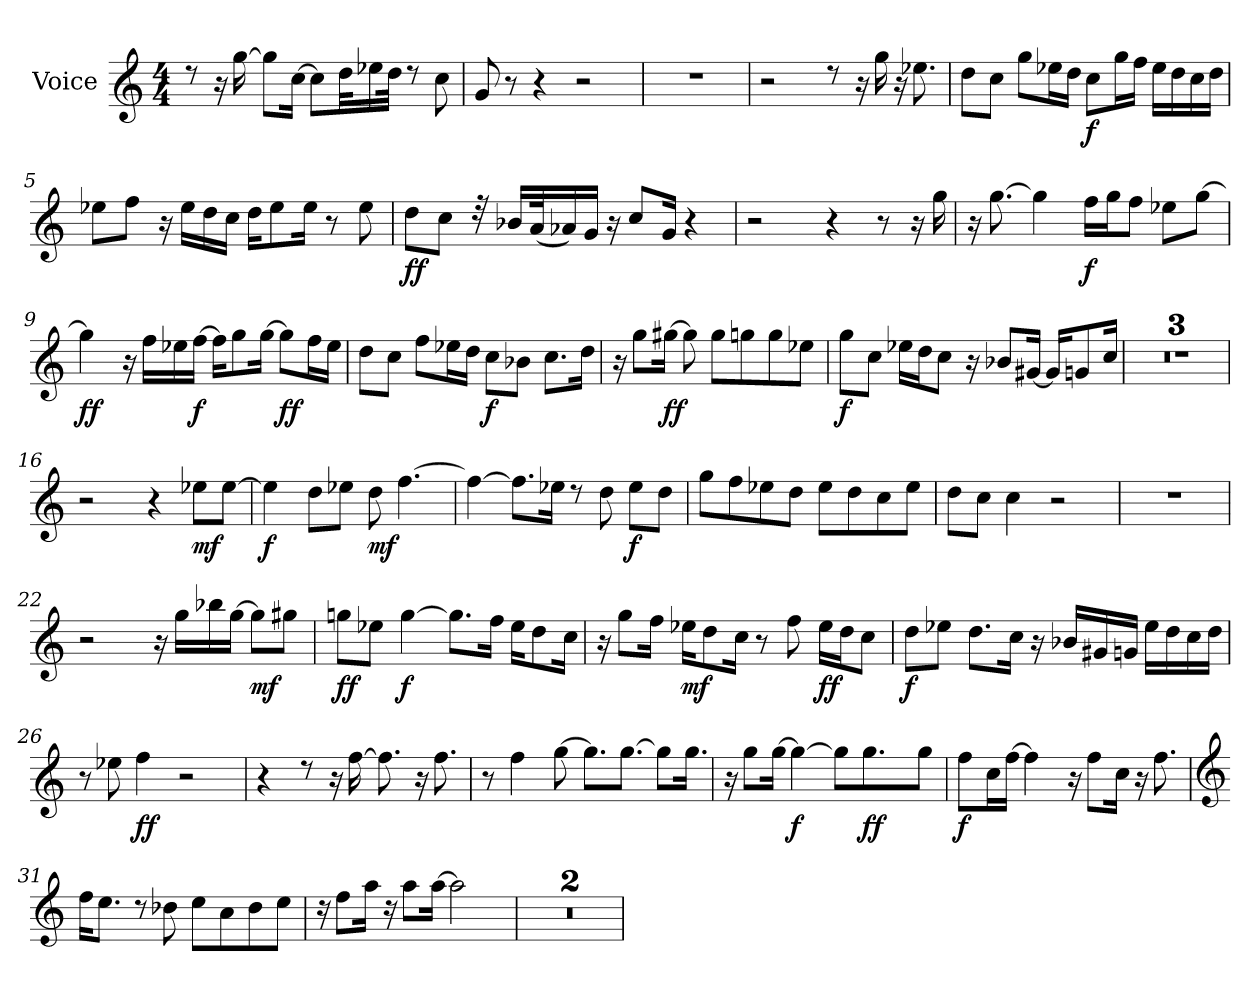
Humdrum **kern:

**kern	**dynam
*part1	*part1
*staff1	*staff1
*I"Voice	*
*I'Voice	*
*clefG2	*
*M4/4	*
=	=
8rcc	.
16r	.
[<16gg\	.
8gg\L]	.
[>16cc\Jk	.
8cc\L]	.
32dd\KL	.
16ee-X\	.
32dd\JJk	.
8rcc	.
8cc\	.
=1	=1
8g/	.
8r	.
4r	.
2rcc	.
=2	=2
1rdd	.
=3	=3
2rcc	.
8rcc	.
16r	.
16gg\	.
16r	.
8.ee-X\	.
!!LO:LB:g=z
=4	=4
8dd\L	.
8cc\J	.
8gg\L	.
16ee-X\L	.
16dd\JJ	.
!	!LO:DY:b
8cc\L	f
16gg\L	.
16ff\JJ	.
16ee-\LL	.
16dd\	.
16cc\	.
16dd\JJ	.
=5	=5
8ee-X\L	.
8ff\J	.
16r	.
16ee-\LL	.
16dd\	.
16cc\JJ	.
16dd\KL	.
8ee-\	.
16ee-\Jk	.
8r	.
8ee-\	.
=6	=6
!	!LO:DY:b
8dd\L	ff
8cc\J	.
32rcc	.
16b-X/LL	.
(<32a/k	.
16a-X/)	.
16g/JJ	.
16r	.
8cc/L	.
16g/Jk	.
4r	.
!!LO:LB:g=z
=7	=7
2r	.
4r	.
8r	.
16r	.
16gg\	.
=8	=8
16r	.
[>8.gg\	.
4gg\]	.
!	!LO:DY:b
16ff\LL	f
16gg\J	.
8ff\J	.
8ee-X\L	.
[>8gg\J	.
=9	=9
!	!LO:DY:b
4gg\]	ff
16r	.
16ff\LL	.
16ee-X\	.
!	!LO:DY:b
[>16ff\JJ	f
16ff\KL]	.
8gg\	.
[>16gg\Jk	.
!	!LO:DY:b
8gg\L]	ff
16ff\L	.
16ee-\JJ	.
!!LO:LB:g=z
=10	=10
8dd\L	.
8cc\J	.
8ff\L	.
16ee-X\L	.
16dd\JJ	.
!	!LO:DY:b
8cc\L	f
8b-X\J	.
8.cc\L	.
16dd\Jk	.
=11	=11
16r	.
8gg\L	.
!	!LO:DY:b
[>16gg#X\Jk	ff
8gg#\K]	.
8gg#\L	.
8ggn\	.
8gg\	.
8ee-X\J	.
=12	=12
!	!LO:DY:b
8gg\L	f
8cc\J	.
16ee-X\LL	.
16dd\J	.
8cc\J	.
16r	.
8b-X/L	.
[<16g#X/Jk	.
16g#/KL]	.
8gn/	.
16cc/Jk	.
=13	=13
1rdd	.
!!LO:LB:g=z
=14	=14
1rdd	.
=15	=15
1r	.
=16	=16
2r	.
4r	.
!	!LO:DY:b
8ee-X\L	mf
[>8ee-\J	.
=17	=17
!	!LO:DY:b
4ee-\]	f
8dd\L	.
8ee-X\J	.
!	!LO:DY:b
8dd\	mf
[>4.ff\	.
=18	=18
4ff\_	.
8.ff\L]	.
16ee-X\Jk	.
8rcc	.
8dd\	.
!	!LO:DY:b
8ee-\L	f
8dd\J	.
=19	=19
8gg\L	.
8ff\	.
8ee-X\	.
8dd\J	.
8ee-\L	.
8dd\	.
8cc\	.
8ee-\J	.
!!LO:LB:g=z
=20	=20
8dd\L	.
8cc\J	.
4cc\	.
2r	.
=21	=21
1r	.
=22	=22
2r	.
16r	.
16gg\LL	.
16bb-X\	.
[>16gg\JJ	.
!	!LO:DY:b
8gg\L]	mf
8gg#X\J	.
=23	=23
!	!LO:DY:b
8ggn\L	ff
8ee-X\J	.
!	!LO:DY:b
[>4gg\	f
8.gg\L]	.
16ff\Jk	.
16ee-\KL	.
8dd\	.
16cc\Jk	.
!!LO:LB:g=z
=24	=24
16r	.
8gg\L	.
16ff\Jk	.
!	!LO:DY:b
16ee-X\KL	mf
8dd\	.
16cc\Jk	.
8r	.
8ff\	.
!	!LO:DY:b
16ee-\LL	ff
16dd\J	.
8cc\J	.
=25	=25
!	!LO:DY:b
8dd\L	f
8ee-X\J	.
8.dd\L	.
16cc\Jk	.
16r	.
16b-X/LL	.
16g#X/	.
16gn/JJ	.
16ee-\LL	.
16dd\	.
16cc\	.
16dd\JJ	.
=26	=26
8r	.
8ee-X\	.
!	!LO:DY:b
4ff\	ff
2rcc	.
!!LO:LB:g=z
=27	=27
4r	.
8rcc	.
16r	.
[<16ff\	.
8.ff\]	.
16r	.
8.ff\	.
=28	=28
8r	.
4ff\	.
[>8gg\	.
8.gg\L]	.
[>8.gg\J	.
8gg\L]	.
16.gg\Jk	.
=29	=29
16r	.
8gg\L	.
[>16gg\Jk	.
!	!LO:DY:b
4gg\_>	f
8gg\L]	.
!	!LO:DY:b
4.gg\	ff
8gg\J	.
=30	=30
!	!LO:DY:b
8ff\L	f
16cc\L	.
[>16ff\JJ	.
4ff\]	.
16r	.
8ff\L	.
16cc\Jk	.
16r	.
8.ff\	.
!!LO:LB:g=z
=31	=31
*clefG3	*
16dd\KL	.
8.cc\J	.
8rb	.
8b-X\	.
8cc\L	.
8a\	.
8b-\	.
8cc\J	.
=32	=32
16rb	.
8dd\L	.
16ff\Jk	.
16rb	.
8ff\L	.
[>16ff\Jk	.
2ff\]	.
=33	=33
1r	.
=34	=34
1rdd	.
=	=
*-	*-
